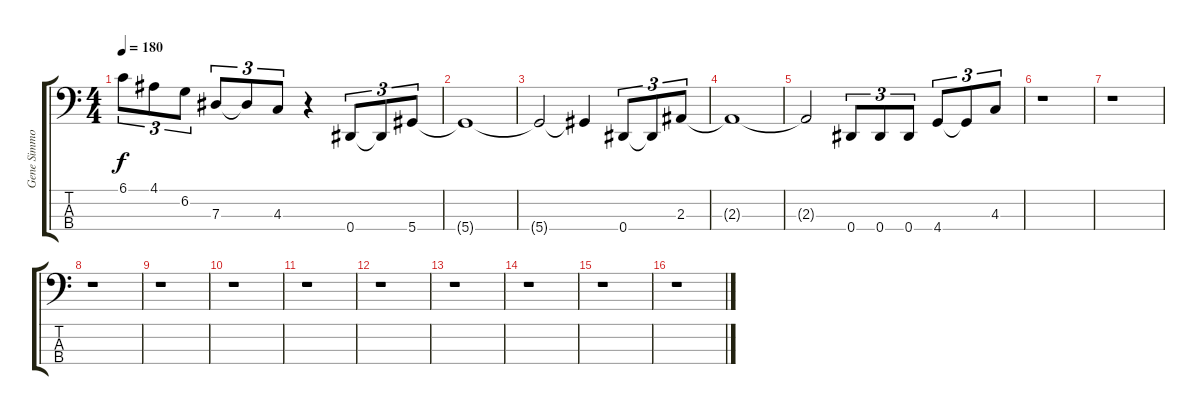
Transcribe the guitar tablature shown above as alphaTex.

\track ("Gene Simmons" "Gene Simmo") {instrument electricbasspick}
\staff {score tabs}
\tuning (Gb2 Db2 Ab1 Eb1) {hide}
\ts (4 4)
\tempo 180
\clef f4
\ks c
6.1.8{tu (3 2) dy f} 4.1.8{tu (3 2)} 6.2.8{tu (3 2)} 7.3.8{tu (3 2)} 7.3{t}.8{tu (3 2)} 4.3.8{tu (3 2)} r.4 0.4.8{tu (3 2)} 0.4{t}.8{tu (3 2)} 5.4.8{tu (3 2)} |
5.4{t}.1 |
5.4{t}.2 5.4{t}.4 0.4.8{tu (3 2)} 0.4{t}.8{tu (3 2)} 2.3.8{tu (3 2)} |
2.3{t}.1 |
2.3{t}.2 0.4.8{tu (3 2)} 0.4.8{tu (3 2)} 0.4.8{tu (3 2)} 4.4.8{tu (3 2)} 4.4{t}.8{tu (3 2)} 4.3.8{tu (3 2)} |
r.1 |
r.1 |
r.1 |
r.1 |
r.1 |
r.1 |
r.1 |
r.1 |
r.1 |
r.1 |
r.1
